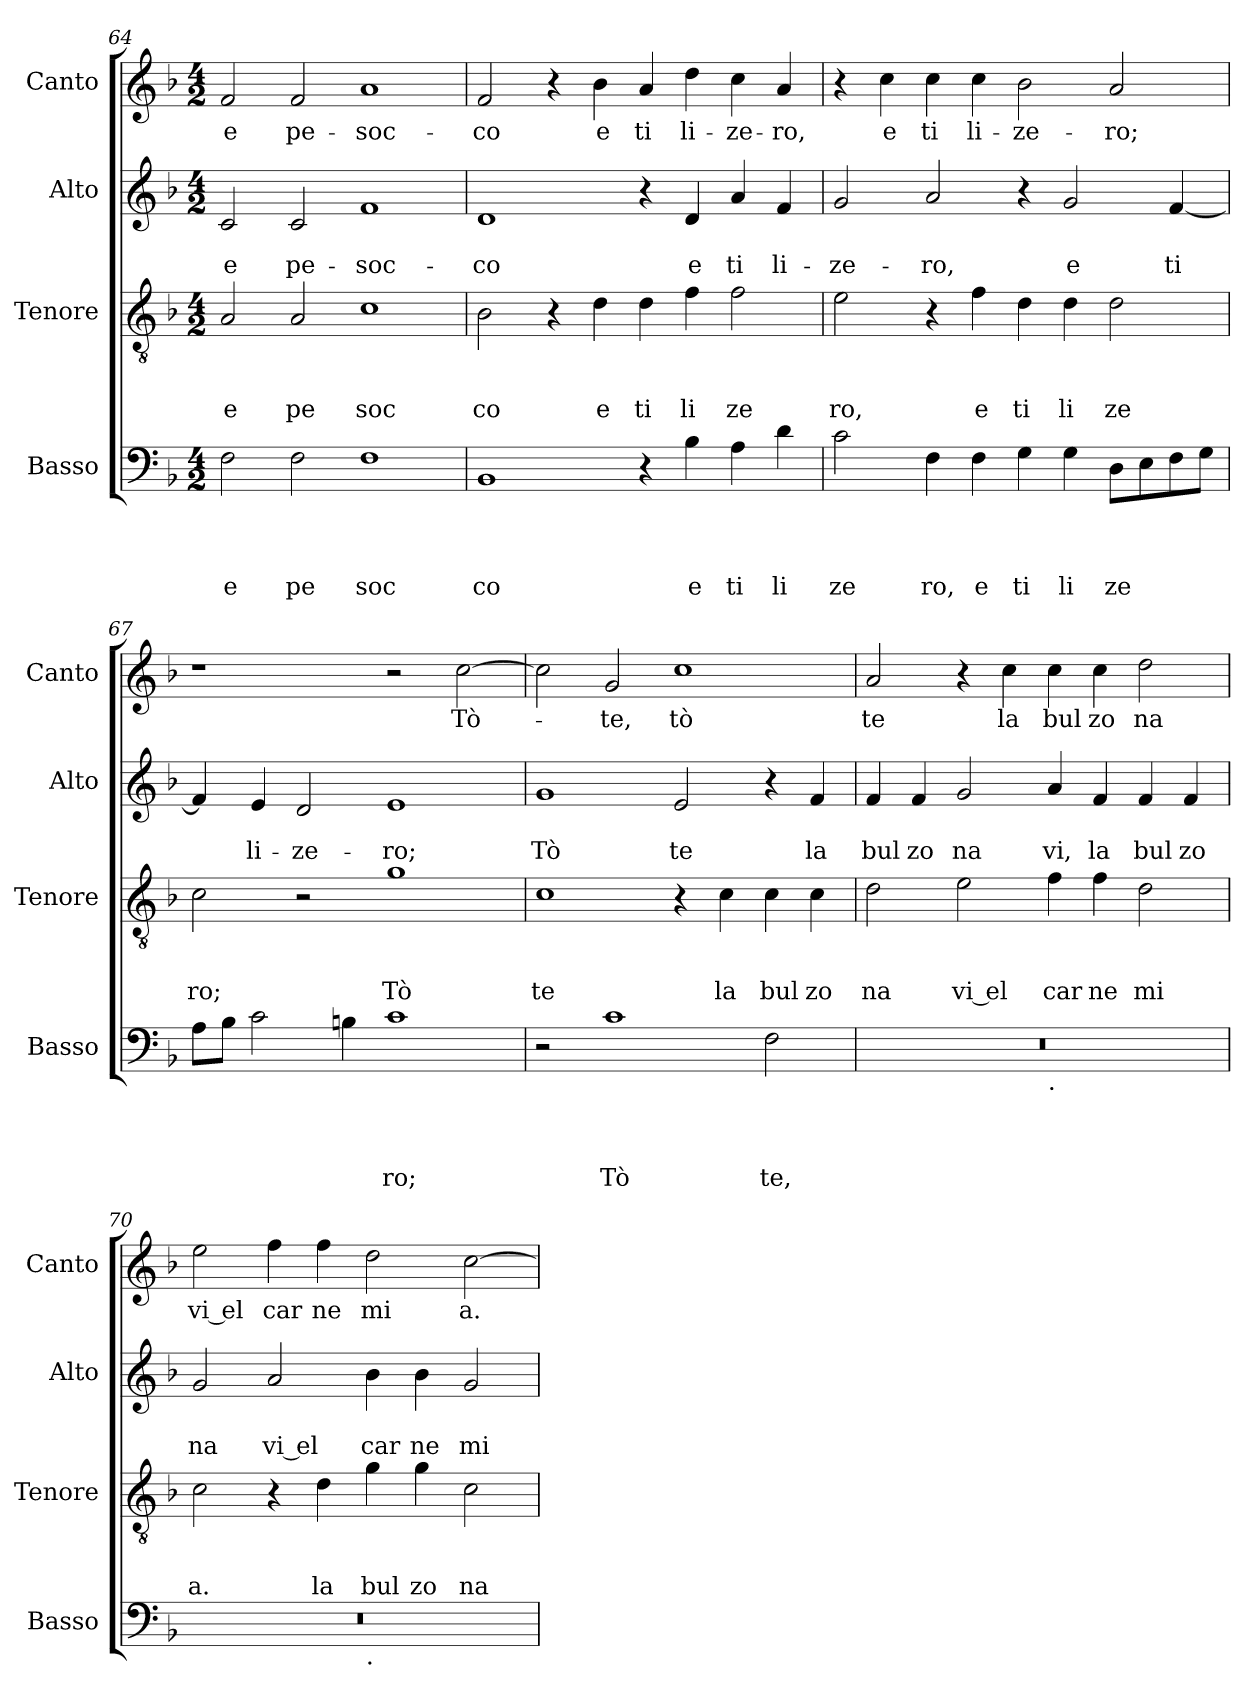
**kern	**text	**text	**text	**text	**kern	**text	**text	**text	**kern	**text	**text	**kern	**text
*part4	*part4	*part4	*part4	*part4	*part3	*part3	*part3	*part3	*part2	*part2	*part2	*part1	*part1
*staff4	*staff4	*staff4	*staff4	*staff4	*staff3	*staff3	*staff3	*staff3	*staff2	*staff2	*staff2	*staff1	*staff1
*I"Basso	*	*	*	*	*I"Tenore	*	*	*	*I"Alto	*	*	*I"Canto	*
*I'Basso	*	*	*	*	*I'Tenore	*	*	*	*I'Alto	*	*	*I'Canto	*
*clefF4	*	*	*	*	*clefGv2	*	*	*	*clefG2	*	*	*clefG2	*
*k[b-]	*	*	*	*	*k[b-]	*	*	*	*k[b-]	*	*	*k[b-]	*
*F:	*	*	*	*	*F:	*	*	*	*F:	*	*	*F:	*
*M4/2	*	*	*	*	*M4/2	*	*	*	*M4/2	*	*	*M4/2	*
=64	=64	=64	=64	=64	=64	=64	=64	=64	=64	=64	=64	=64	=64
!	!	!	!	!LO:LY:b	!	!	!	!LO:LY:b	!	!	!LO:LY:b	!	!LO:LY:b
2F\	.	.	.	e	2A/	.	.	e	2c/	.	e	2f/	e
!	!	!	!	!LO:LY:b	!	!	!	!LO:LY:b	!	!	!LO:LY:b	!	!LO:LY:b
2F\	.	.	.	pe	2A/	.	.	pe	2c/	.	pe-	2f/	pe-
!	!	!	!	!LO:LY:b	!	!	!	!LO:LY:b	!	!	!LO:LY:b	!	!LO:LY:b
1F	.	.	.	soc	1c	.	.	soc	1f	.	-soc-	1a	-soc-
=65	=65	=65	=65	=65	=65	=65	=65	=65	=65	=65	=65	=65	=65
!	!	!	!	!LO:LY:b	!	!	!	!LO:LY:b	!	!	!LO:LY:b	!	!LO:LY:b
1BB-	.	.	.	co	2B-\	.	.	co	1d	.	-co	2f/	-co
.	.	.	.	.	4r	.	.	.	.	.	.	4r	.
!	!	!	!	!	!	!	!	!LO:LY:b	!	!	!	!	!LO:LY:b
.	.	.	.	.	4d\	.	.	e	.	.	.	4b-\	e
!	!	!	!	!	!	!	!	!LO:LY:b	!	!	!	!	!LO:LY:b
4r	.	.	.	.	4d\	.	.	ti	4r	.	.	4a/	ti
!	!	!	!	!LO:LY:b	!	!	!	!LO:LY:b	!	!	!LO:LY:b	!	!LO:LY:b
4B-\	.	.	.	e	4f\	.	.	li	4d/	.	e	4dd\	li-
!	!	!	!	!LO:LY:b	!	!	!	!LO:LY:b	!	!	!LO:LY:b	!	!LO:LY:b
4A\	.	.	.	ti	2f\	.	.	ze	4a/	.	ti	4cc\	-ze-
!	!	!	!	!LO:LY:b	!	!	!	!	!	!	!LO:LY:b	!	!LO:LY:b
4d\	.	.	.	li	.	.	.	.	4f/	.	li-	4a/	-ro,
=66	=66	=66	=66	=66	=66	=66	=66	=66	=66	=66	=66	=66	=66
!	!	!	!	!LO:LY:b	!	!	!	!LO:LY:b	!	!	!LO:LY:b	!	!
2c\	.	.	.	ze	2e\	.	.	ro,	2g/	.	-ze-	4r	.
!	!	!	!	!	!	!	!	!	!	!	!	!	!LO:LY:b
.	.	.	.	.	.	.	.	.	.	.	.	4cc\	e
!	!	!	!	!LO:LY:b	!	!	!	!	!	!	!LO:LY:b	!	!LO:LY:b
4F\	.	.	.	ro,	4r	.	.	.	2a/	.	-ro,	4cc\	ti
!	!	!	!	!LO:LY:b	!	!	!	!LO:LY:b	!	!	!	!	!LO:LY:b
4F\	.	.	.	e	4f\	.	.	e	.	.	.	4cc\	li-
!	!	!	!	!LO:LY:b	!	!	!	!LO:LY:b	!	!	!	!	!LO:LY:b
4G\	.	.	.	ti	4d\	.	.	ti	4r	.	.	2b-\	-ze-
!	!	!	!	!LO:LY:b	!	!	!	!LO:LY:b	!	!	!LO:LY:b	!	!
4G\	.	.	.	li	4d\	.	.	li	2g/	.	e	.	.
!	!	!	!	!LO:LY:b	!	!	!	!LO:LY:b	!	!	!	!	!LO:LY:b
8D\L	.	.	.	ze	2d\	.	.	ze	.	.	.	2a/	-ro;
8E\	.	.	.	.	.	.	.	.	.	.	.	.	.
!	!	!	!	!	!	!	!	!	!	!	!LO:LY:b	!	!
8F\	.	.	.	.	.	.	.	.	[<4f/	.	ti	.	.
8G\J	.	.	.	.	.	.	.	.	.	.	.	.	.
=67	=67	=67	=67	=67	=67	=67	=67	=67	=67	=67	=67	=67	=67
!	!	!	!	!	!	!	!	!LO:LY:b	!	!	!	!	!
8A\L	.	.	.	.	2c\	.	.	ro;	4f/]	.	.	1r	.
8B-\J	.	.	.	.	.	.	.	.	.	.	.	.	.
!	!	!	!	!	!	!	!	!	!	!	!LO:LY:b	!	!
2c\	.	.	.	.	.	.	.	.	4e/	.	li-	.	.
!	!	!	!	!	!	!	!	!	!	!	!LO:LY:b	!	!
.	.	.	.	.	2r	.	.	.	2d/	.	-ze-	.	.
4B\	.	.	.	.	.	.	.	.	.	.	.	.	.
!	!	!	!	!LO:LY:b	!	!	!	!LO:LY:b	!	!	!LO:LY:b	!	!
1c	.	.	.	ro;	1g	.	.	Tò	1e	.	-ro;	2r	.
!	!	!	!	!	!	!	!	!	!	!	!	!	!LO:LY:b
.	.	.	.	.	.	.	.	.	.	.	.	[<2cc\	Tò-
!!LO:LB:g=z
=68	=68	=68	=68	=68	=68	=68	=68	=68	=68	=68	=68	=68	=68
!	!	!	!	!	!	!	!	!LO:LY:b	!	!	!LO:LY:b	!	!
2r	.	.	.	.	1c	.	.	te	1g	.	Tò	2cc\]	.
!	!	!	!	!LO:LY:b	!	!	!	!	!	!	!	!	!LO:LY:b
1c	.	.	.	Tò	.	.	.	.	.	.	.	2g/	-te,
!	!	!	!	!	!	!	!	!	!	!	!LO:LY:b	!	!LO:LY:b
.	.	.	.	.	4r	.	.	.	2e/	.	te	1cc	tò
!	!	!	!	!	!	!	!	!LO:LY:b	!	!	!	!	!
.	.	.	.	.	4c\	.	.	la	.	.	.	.	.
!	!	!	!	!LO:LY:b	!	!	!	!LO:LY:b	!	!	!	!	!
2F\	.	.	.	te,	4c\	.	.	bul	4r	.	.	.	.
!	!	!	!	!	!	!	!	!LO:LY:b	!	!	!LO:LY:b	!	!
.	.	.	.	.	4c\	.	.	zo	4f/	.	la	.	.
=69	=69	=69	=69	=69	=69	=69	=69	=69	=69	=69	=69	=69	=69
!	!	!	!	!	!	!	!	!LO:LY:b	!	!	!LO:LY:b	!	!LO:LY:b
*^	*	*	*	*	*	*	*	*	*	*	*	*	*
0r	1ryy	.	.	.	.	2d\	.	.	na	4f/	.	bul	2a/	te
!	!	!	!	!	!	!	!	!	!	!	!	!LO:LY:b	!	!
.	.	.	.	.	.	.	.	.	.	4f/	.	zo	.	.
!	!	!	!	!	!	!	!	!	!LO:LY:b:rj	!	!	!LO:LY:b	!	!
.	.	.	.	.	.	2e\	.	.	vi el	2g/	.	na	4r	.
!	!	!	!	!	!	!	!	!	!	!	!	!	!	!LO:LY:b
.	.	.	.	.	.	.	.	.	.	.	.	.	4cc\	la
!	!LO:TX:b:t=.	!	!	!	!	!	!	!	!	!	!	!	!	!
!	!	!	!	!	!	!	!	!	!LO:LY:b	!	!	!LO:LY:b	!	!LO:LY:b
.	1ryy	.	.	.	.	4f\	.	.	car	4a/	.	vi,	4cc\	bul
!	!	!	!	!	!	!	!	!	!LO:LY:b	!	!	!LO:LY:b	!	!LO:LY:b
.	.	.	.	.	.	4f\	.	.	ne	4f/	.	la	4cc\	zo
!	!	!	!	!	!	!	!	!	!LO:LY:b	!	!	!LO:LY:b	!	!LO:LY:b
.	.	.	.	.	.	2d\	.	.	mi	4f/	.	bul	2dd\	na
!	!	!	!	!	!	!	!	!	!	!	!	!LO:LY:b	!	!
.	.	.	.	.	.	.	.	.	.	4f/	.	zo	.	.
=70	=70	=70	=70	=70	=70	=70	=70	=70	=70	=70	=70	=70	=70	=70
!	!	!	!	!	!	!	!	!	!LO:LY:b	!	!	!LO:LY:b	!	!LO:LY:b:rj
0r	1ryy	.	.	.	.	2c\	.	.	a.	2g/	.	na	2ee\	vi el
!	!	!	!	!	!	!	!	!	!	!	!	!LO:LY:b:rj	!	!LO:LY:b
.	.	.	.	.	.	4r	.	.	.	2a/	.	vi el	4ff\	car
!	!	!	!	!	!	!	!	!	!LO:LY:b	!	!	!	!	!LO:LY:b
.	.	.	.	.	.	4d\	.	.	la	.	.	.	4ff\	ne
!	!LO:TX:b:t=.	!	!	!	!	!	!	!	!	!	!	!	!	!
!	!	!	!	!	!	!	!	!	!LO:LY:b	!	!	!LO:LY:b	!	!LO:LY:b
.	1ryy	.	.	.	.	4g\	.	.	bul	4b-\	.	car	2dd\	mi
!	!	!	!	!	!	!	!	!	!LO:LY:b	!	!	!LO:LY:b	!	!
.	.	.	.	.	.	4g\	.	.	zo	4b-\	.	ne	.	.
!	!	!	!	!	!	!	!	!	!LO:LY:b	!	!	!LO:LY:b	!	!LO:LY:b
.	.	.	.	.	.	2c\	.	.	na	2g/	.	mi	[>2cc\	a.
*v	*v	*	*	*	*	*	*	*	*	*	*	*	*	*
=	=	=	=	=	=	=	=	=	=	=	=	=	=
*-	*-	*-	*-	*-	*-	*-	*-	*-	*-	*-	*-	*-	*-
